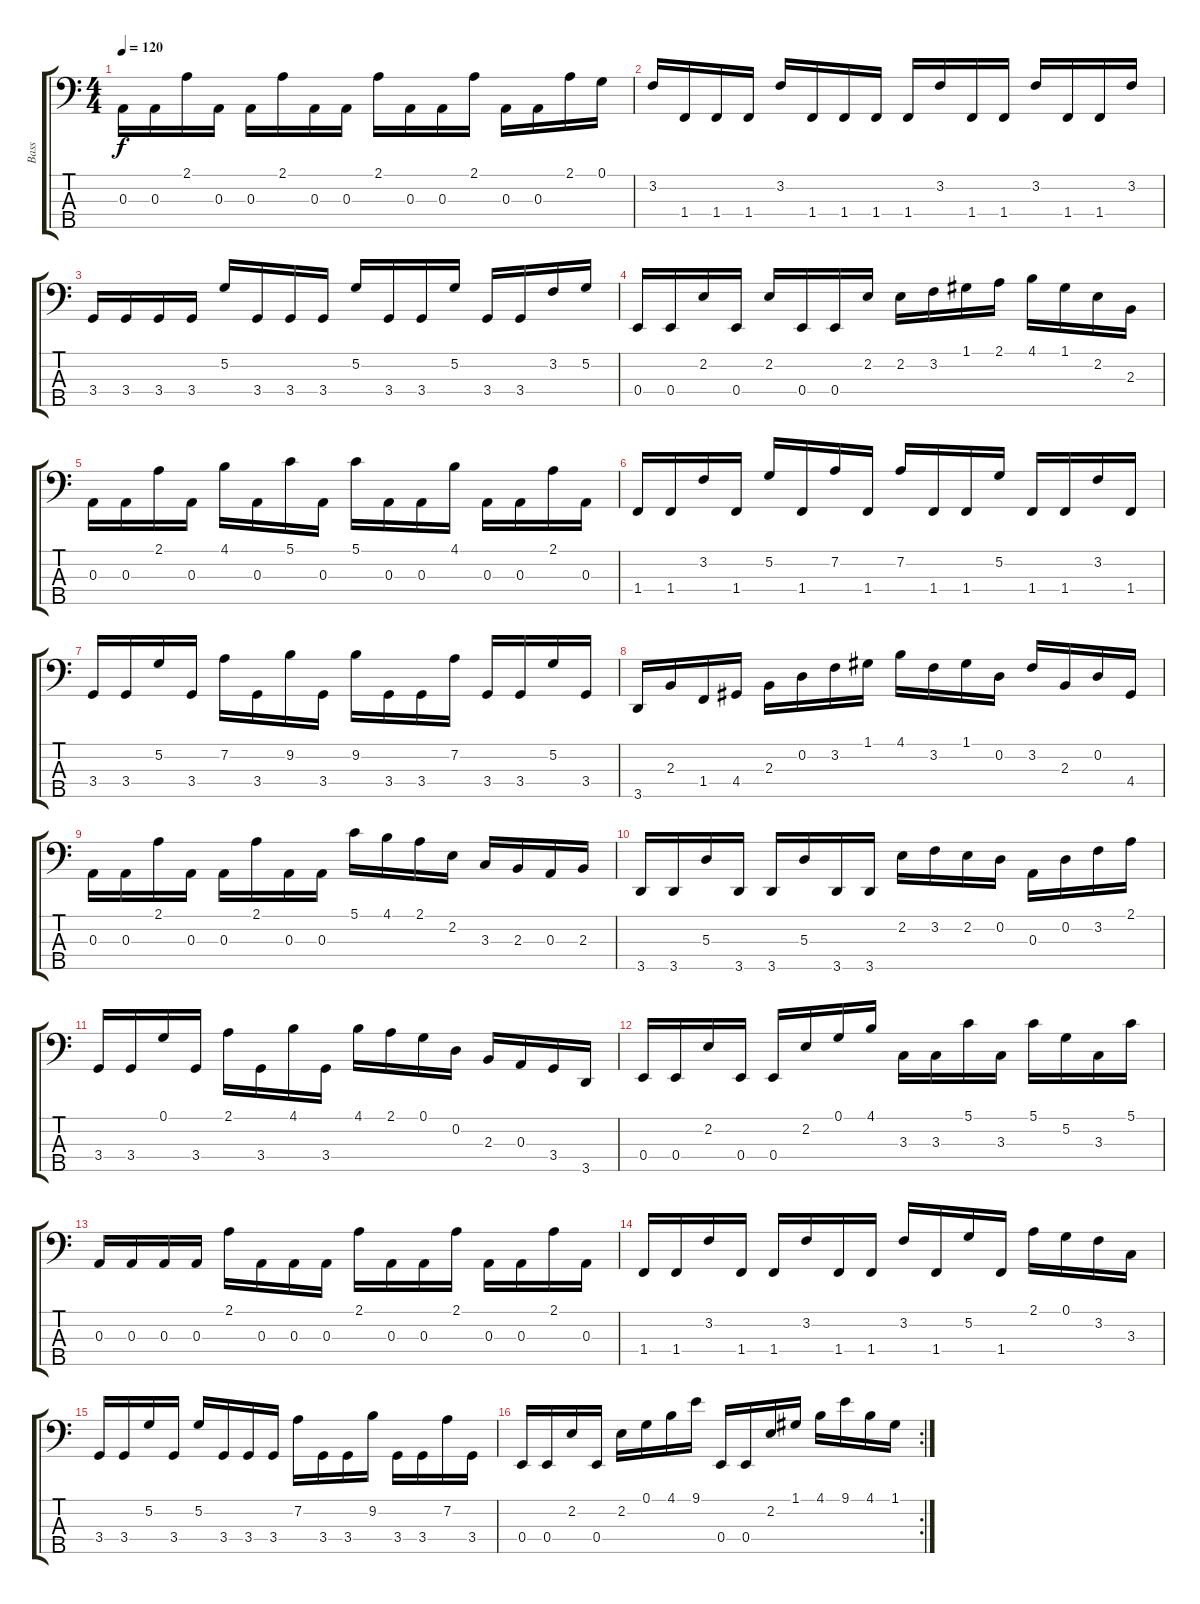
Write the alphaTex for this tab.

\track ("Bass" "Bass") {instrument electricbassfinger}
\staff {score tabs}
\tuning (G2 D2 A1 E1 B0) {hide}
\ts (4 4)
\tempo 120
\clef f4
\ks c
0.3.16{dy f} 0.3.16 2.1.16 0.3.16 0.3.16 2.1.16 0.3.16 0.3.16 2.1.16 0.3.16 0.3.16 2.1.16 0.3.16 0.3.16 2.1.16 0.1.16 |
3.2.16 1.4.16 1.4.16 1.4.16 3.2.16 1.4.16 1.4.16 1.4.16 1.4.16 3.2.16 1.4.16 1.4.16 3.2.16 1.4.16 1.4.16 3.2.16 |
3.4.16 3.4.16 3.4.16 3.4.16 5.2.16 3.4.16 3.4.16 3.4.16 5.2.16 3.4.16 3.4.16 5.2.16 3.4.16 3.4.16 3.2.16 5.2.16 |
0.4.16 0.4.16 2.2.16 0.4.16 2.2.16 0.4.16 0.4.16 2.2.16 2.2.16 3.2.16 1.1.16 2.1.16 4.1.16 1.1.16 2.2.16 2.3.16 |
0.3.16 0.3.16 2.1.16 0.3.16 4.1.16 0.3.16 5.1.16 0.3.16 5.1.16 0.3.16 0.3.16 4.1.16 0.3.16 0.3.16 2.1.16 0.3.16 |
1.4.16 1.4.16 3.2.16 1.4.16 5.2.16 1.4.16 7.2.16 1.4.16 7.2.16 1.4.16 1.4.16 5.2.16 1.4.16 1.4.16 3.2.16 1.4.16 |
3.4.16 3.4.16 5.2.16 3.4.16 7.2.16 3.4.16 9.2.16 3.4.16 9.2.16 3.4.16 3.4.16 7.2.16 3.4.16 3.4.16 5.2.16 3.4.16 |
3.5.16 2.3.16 1.4.16 4.4.16 2.3.16 0.2.16 3.2.16 1.1.16 4.1.16 3.2.16 1.1.16 0.2.16 3.2.16 2.3.16 0.2.16 4.4.16 |
0.3.16 0.3.16 2.1.16 0.3.16 0.3.16 2.1.16 0.3.16 0.3.16 5.1.16 4.1.16 2.1.16 2.2.16 3.3.16 2.3.16 0.3.16 2.3.16 |
3.5.16 3.5.16 5.3.16 3.5.16 3.5.16 5.3.16 3.5.16 3.5.16 2.2.16 3.2.16 2.2.16 0.2.16 0.3.16 0.2.16 3.2.16 2.1.16 |
3.4.16 3.4.16 0.1.16 3.4.16 2.1.16 3.4.16 4.1.16 3.4.16 4.1.16 2.1.16 0.1.16 0.2.16 2.3.16 0.3.16 3.4.16 3.5.16 |
0.4.16 0.4.16 2.2.16 0.4.16 0.4.16 2.2.16 0.1.16 4.1.16 3.3.16 3.3.16 5.1.16 3.3.16 5.1.16 5.2.16 3.3.16 5.1.16 |
0.3.16 0.3.16 0.3.16 0.3.16 2.1.16 0.3.16 0.3.16 0.3.16 2.1.16 0.3.16 0.3.16 2.1.16 0.3.16 0.3.16 2.1.16 0.3.16 |
1.4.16 1.4.16 3.2.16 1.4.16 1.4.16 3.2.16 1.4.16 1.4.16 3.2.16 1.4.16 5.2.16 1.4.16 2.1.16 0.1.16 3.2.16 3.3.16 |
3.4.16 3.4.16 5.2.16 3.4.16 5.2.16 3.4.16 3.4.16 3.4.16 7.2.16 3.4.16 3.4.16 9.2.16 3.4.16 3.4.16 7.2.16 3.4.16 |
\rc 2
0.4.16 0.4.16 2.2.16 0.4.16 2.2.16 0.1.16 4.1.16 9.1.16 0.4.16 0.4.16 2.2.16 1.1.16 4.1.16 9.1.16 4.1.16 1.1.16
